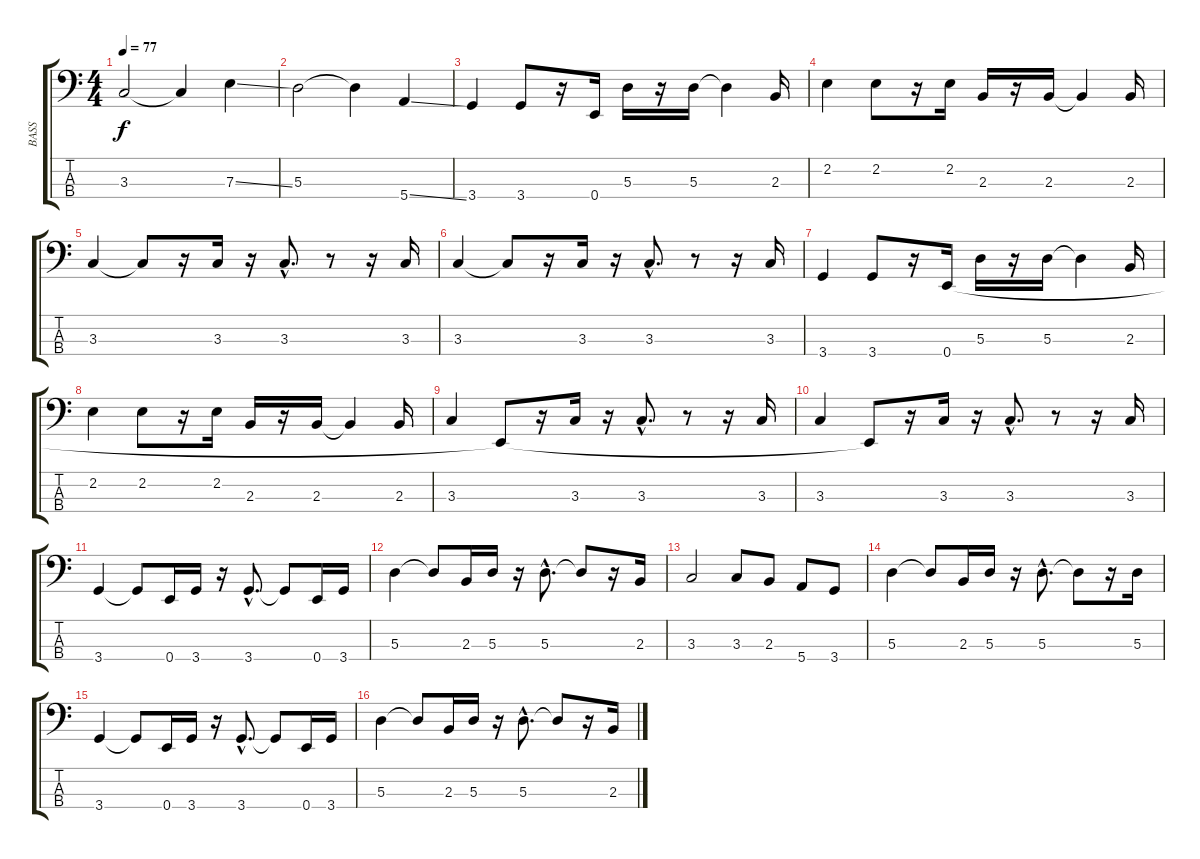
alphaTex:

\track ("BASS" "BASS") {instrument electricbassfinger}
\staff {score tabs}
\tuning (G2 D2 A1 E1) {hide}
\ts (4 4)
\tempo 77
\clef f4
\ks c
3.3.2{dy f} 3.3{t}.4 7.3{ss}.4 |
5.3.2 5.3{t}.4 5.4{ss}.4 |
3.4.4 3.4.8 r.16 0.4.16 5.3.16 r.16 5.3.16 5.3{t}.4 2.3.16 |
2.2.4 2.2.8 r.16 2.2.16 2.3.16 r.16 2.3.16 2.3{t}.4 2.3.16 |
3.3.4 3.3{t}.8 r.16 3.3.16 r.16 3.3{hac}.8{d} r.8 r.16 3.3.16 |
3.3.4 3.3{t}.8 r.16 3.3.16 r.16 3.3{hac}.8{d} r.8 r.16 3.3.16 |
3.4.4 3.4.8 r.16 0.4.16 5.3.16 r.16 5.3.16 5.3{t}.4 2.3.16 |
2.2.4 2.2.8 r.16 2.2.16 2.3.16 r.16 2.3.16 2.3{t}.4 2.3.16 |
3.3.4 0.4{t}.8 r.16 3.3.16 r.16 3.3{hac}.8{d} r.8 r.16 3.3.16 |
3.3.4 0.4{t}.8 r.16 3.3.16 r.16 3.3{hac}.8{d} r.8 r.16 3.3.16 |
3.4.4 3.4{t}.8 0.4.16 3.4.16 r.16 3.4{hac}.8{d} 3.4{t}.8 0.4.16 3.4.16 |
5.3.4 5.3{t}.8 2.3.16 5.3.16 r.16 5.3{hac}.8{d} 5.3{t}.8 r.16 2.3.16 |
3.3.2 3.3.8 2.3.8 5.4.8 3.4.8 |
5.3.4 5.3{t}.8 2.3.16 5.3.16 r.16 5.3{hac}.8{d} 5.3{t}.8 r.16 5.3.16 |
3.4.4 3.4{t}.8 0.4.16 3.4.16 r.16 3.4{hac}.8{d} 3.4{t}.8 0.4.16 3.4.16 |
5.3.4 5.3{t}.8 2.3.16 5.3.16 r.16 5.3{hac}.8{d} 5.3{t}.8 r.16 2.3.16
